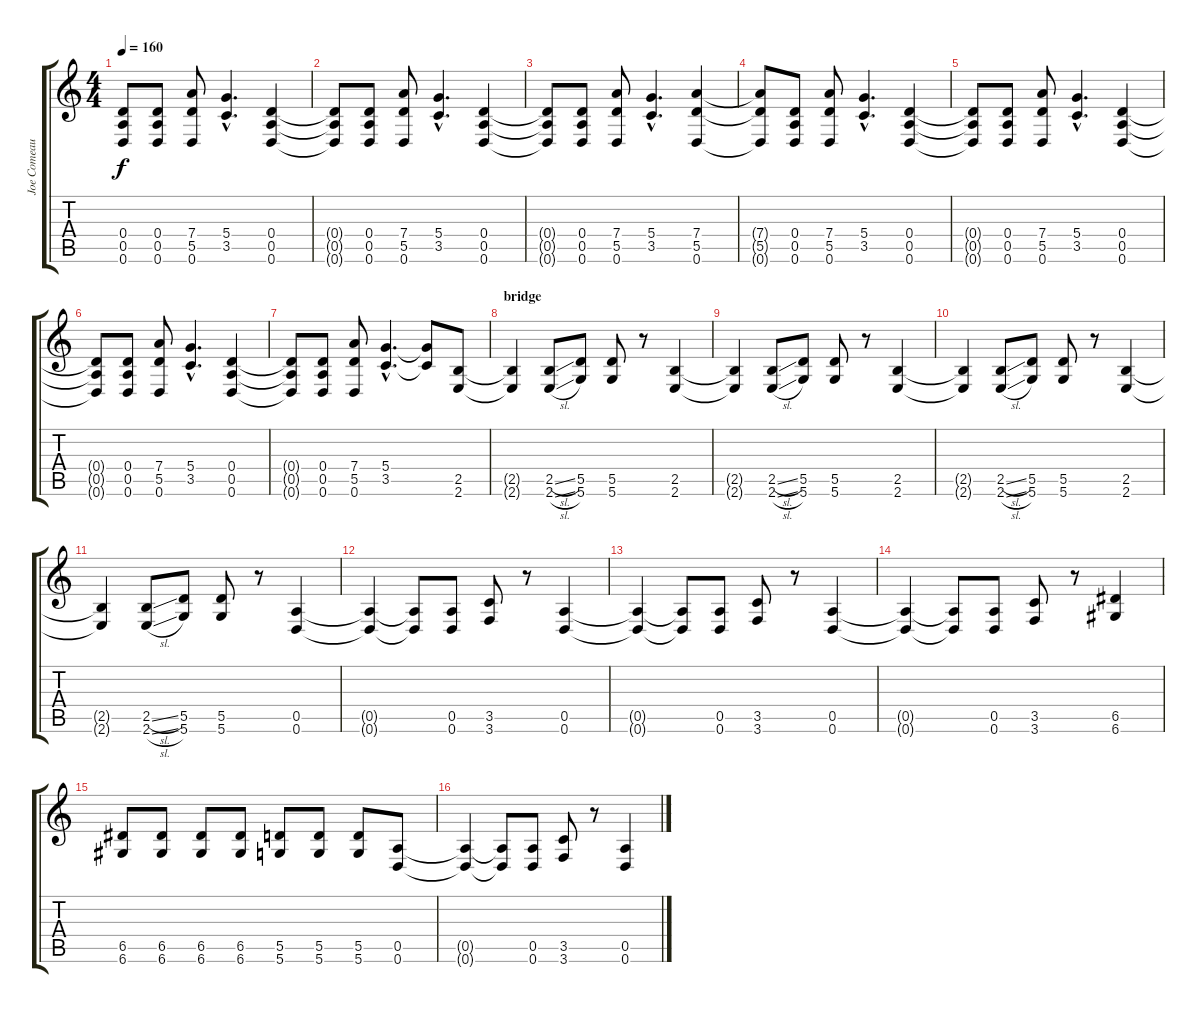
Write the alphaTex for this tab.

\track ("Joe Comeau" "Joe Comeau") {instrument distortionguitar}
\staff {score tabs}
\tuning (E4 B3 G3 D3 A2 D2) {hide}
\ts (4 4)
\tempo 160
\clef g2
\ks c
(0.4{t} 0.5{t} 0.6{t}).8{dy f} (0.4 0.5 0.6).8 (7.4 5.5 0.6).8 (5.4{hac} 3.5{hac}).4{d} (0.4 0.5 0.6).4 |
(0.4{t} 0.5{t} 0.6{t}).8 (0.4 0.5 0.6).8 (7.4 5.5 0.6).8 (5.4{hac} 3.5{hac}).4{d} (0.4 0.5 0.6).4 |
(0.4{t} 0.5{t} 0.6{t}).8 (0.4 0.5 0.6).8 (7.4 5.5 0.6).8 (5.4{hac} 3.5{hac}).4{d} (7.4 5.5 0.6).4 |
(7.4{t} 5.5{t} 0.6{t}).8 (0.4 0.5 0.6).8 (7.4 5.5 0.6).8 (5.4{hac} 3.5{hac}).4{d} (0.4 0.5 0.6).4 |
(0.4{t} 0.5{t} 0.6{t}).8 (0.4 0.5 0.6).8 (7.4 5.5 0.6).8 (5.4{hac} 3.5{hac}).4{d} (0.4 0.5 0.6).4 |
(0.4{t} 0.5{t} 0.6{t}).8 (0.4 0.5 0.6).8 (7.4 5.5 0.6).8 (5.4{hac} 3.5{hac}).4{d} (0.4 0.5 0.6).4 |
(0.4{t} 0.5{t} 0.6{t}).8 (0.4 0.5 0.6).8 (7.4 5.5 0.6).8 (5.4{hac} 3.5{hac}).4{d} (5.4{t} 3.5{t}).8 (2.5 2.6).8 |
\section ("" "bridge")
(2.5{t} 2.6{t}).4 (2.5{sl} 2.6{sl}).8 (5.5 5.6).8 (5.5 5.6).8 r.8 (2.5 2.6).4 |
(2.5{t} 2.6{t}).4 (2.5{sl} 2.6{sl}).8 (5.5 5.6).8 (5.5 5.6).8 r.8 (2.5 2.6).4 |
(2.5{t} 2.6{t}).4 (2.5{sl} 2.6{sl}).8 (5.5 5.6).8 (5.5 5.6).8 r.8 (2.5 2.6).4 |
(2.5{t} 2.6{t}).4 (2.5{sl} 2.6{sl}).8 (5.5 5.6).8 (5.5 5.6).8 r.8 (0.5 0.6).4 |
(0.5{t} 0.6{t}).4 (0.5{t} 0.6{t}).8 (0.5 0.6).8 (3.5 3.6).8 r.8 (0.5 0.6).4 |
(0.5{t} 0.6{t}).4 (0.5{t} 0.6{t}).8 (0.5 0.6).8 (3.5 3.6).8 r.8 (0.5 0.6).4 |
(0.5{t} 0.6{t}).4 (0.5{t} 0.6{t}).8 (0.5 0.6).8 (3.5 3.6).8 r.8 (6.5 6.6).4 |
(6.5 6.6).8 (6.5 6.6).8 (6.5 6.6).8 (6.5 6.6).8 (5.5 5.6).8 (5.5 5.6).8 (5.5 5.6).8 (0.5 0.6).8 |
(0.5{t} 0.6{t}).4 (0.5{t} 0.6{t}).8 (0.5 0.6).8 (3.5 3.6).8 r.8 (0.5 0.6).4
